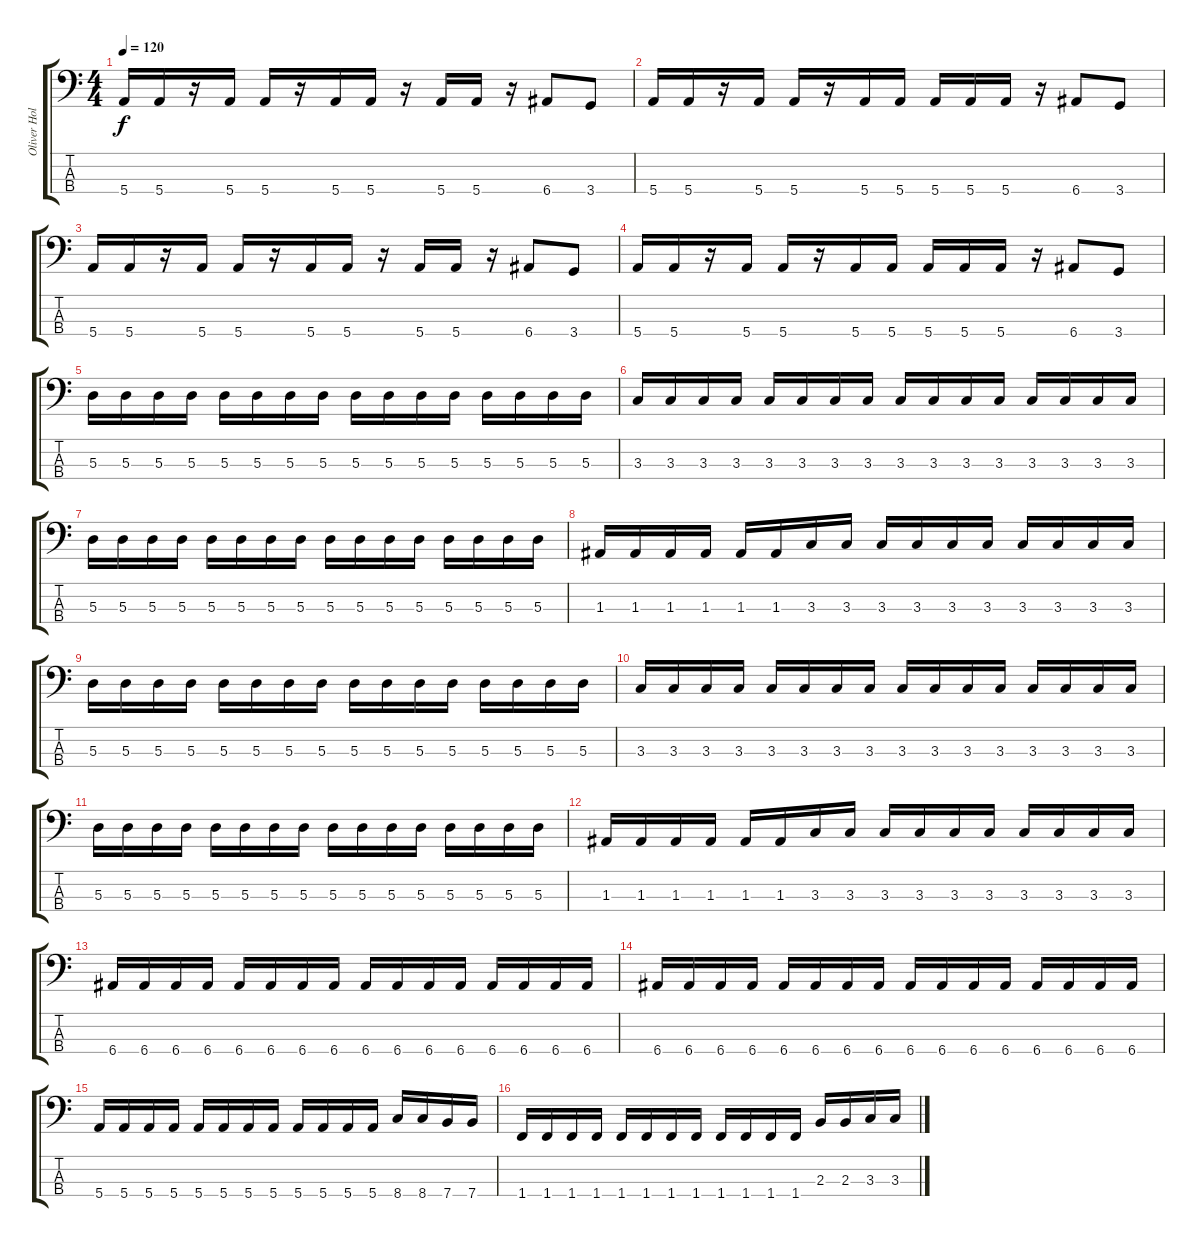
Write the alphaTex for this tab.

\track ("Oliver Holzwarth" "Oliver Hol") {instrument electricbassfinger}
\staff {score tabs}
\tuning (G2 D2 A1 E1) {hide}
\ts (4 4)
\tempo 120
\clef f4
\ks c
5.4.16{dy f} 5.4.16 r.16 5.4.16 5.4.16 r.16 5.4.16 5.4.16 r.16 5.4.16 5.4.16 r.16 6.4.8 3.4.8 |
5.4.16 5.4.16 r.16 5.4.16 5.4.16 r.16 5.4.16 5.4.16 5.4.16 5.4.16 5.4.16 r.16 6.4.8 3.4.8 |
5.4.16 5.4.16 r.16 5.4.16 5.4.16 r.16 5.4.16 5.4.16 r.16 5.4.16 5.4.16 r.16 6.4.8 3.4.8 |
5.4.16 5.4.16 r.16 5.4.16 5.4.16 r.16 5.4.16 5.4.16 5.4.16 5.4.16 5.4.16 r.16 6.4.8 3.4.8 |
5.3.16 5.3.16 5.3.16 5.3.16 5.3.16 5.3.16 5.3.16 5.3.16 5.3.16 5.3.16 5.3.16 5.3.16 5.3.16 5.3.16 5.3.16 5.3.16 |
3.3.16 3.3.16 3.3.16 3.3.16 3.3.16 3.3.16 3.3.16 3.3.16 3.3.16 3.3.16 3.3.16 3.3.16 3.3.16 3.3.16 3.3.16 3.3.16 |
5.3.16 5.3.16 5.3.16 5.3.16 5.3.16 5.3.16 5.3.16 5.3.16 5.3.16 5.3.16 5.3.16 5.3.16 5.3.16 5.3.16 5.3.16 5.3.16 |
1.3.16 1.3.16 1.3.16 1.3.16 1.3.16 1.3.16 3.3.16 3.3.16 3.3.16 3.3.16 3.3.16 3.3.16 3.3.16 3.3.16 3.3.16 3.3.16 |
5.3.16 5.3.16 5.3.16 5.3.16 5.3.16 5.3.16 5.3.16 5.3.16 5.3.16 5.3.16 5.3.16 5.3.16 5.3.16 5.3.16 5.3.16 5.3.16 |
3.3.16 3.3.16 3.3.16 3.3.16 3.3.16 3.3.16 3.3.16 3.3.16 3.3.16 3.3.16 3.3.16 3.3.16 3.3.16 3.3.16 3.3.16 3.3.16 |
5.3.16 5.3.16 5.3.16 5.3.16 5.3.16 5.3.16 5.3.16 5.3.16 5.3.16 5.3.16 5.3.16 5.3.16 5.3.16 5.3.16 5.3.16 5.3.16 |
1.3.16 1.3.16 1.3.16 1.3.16 1.3.16 1.3.16 3.3.16 3.3.16 3.3.16 3.3.16 3.3.16 3.3.16 3.3.16 3.3.16 3.3.16 3.3.16 |
6.4.16 6.4.16 6.4.16 6.4.16 6.4.16 6.4.16 6.4.16 6.4.16 6.4.16 6.4.16 6.4.16 6.4.16 6.4.16 6.4.16 6.4.16 6.4.16 |
6.4.16 6.4.16 6.4.16 6.4.16 6.4.16 6.4.16 6.4.16 6.4.16 6.4.16 6.4.16 6.4.16 6.4.16 6.4.16 6.4.16 6.4.16 6.4.16 |
5.4.16 5.4.16 5.4.16 5.4.16 5.4.16 5.4.16 5.4.16 5.4.16 5.4.16 5.4.16 5.4.16 5.4.16 8.4.16 8.4.16 7.4.16 7.4.16 |
1.4.16 1.4.16 1.4.16 1.4.16 1.4.16 1.4.16 1.4.16 1.4.16 1.4.16 1.4.16 1.4.16 1.4.16 2.3.16 2.3.16 3.3.16 3.3.16
